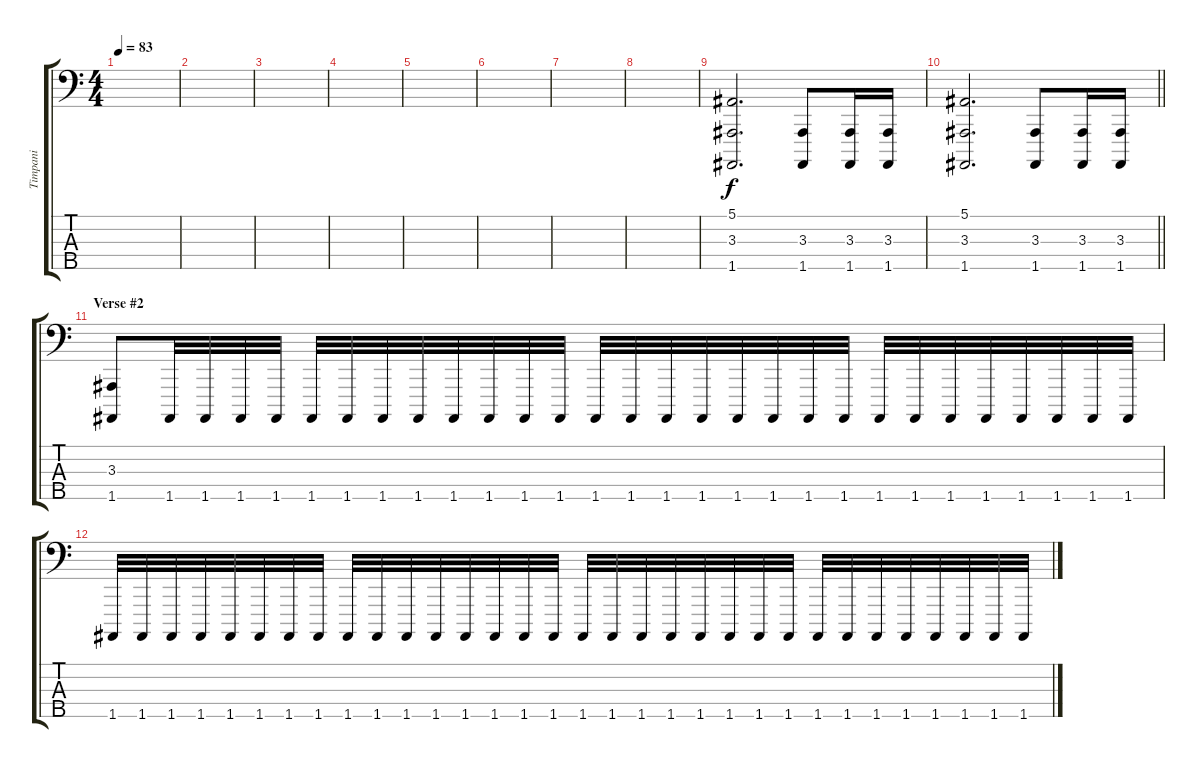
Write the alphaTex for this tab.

\track ("Timpani" "Timpani") {instrument timpani}
\staff {score tabs}
\tuning (F2 C2 G1 D1 A0) {hide}
\ts (4 4)
\tempo 83
\clef f4
\ks c
|
|
|
|
|
|
|
|
(5.1 3.3 1.5).2{d} (3.3 1.5).8 (3.3 1.5).16 (3.3 1.5).16 |
\barLineRight lightlight
(5.1 3.3 1.5).2{d} (3.3 1.5).8 (3.3 1.5).16 (3.3 1.5).16 |
\section ("" "Verse #2")
(3.3 1.5).8 1.5.32{volume 6} 1.5.32 1.5.32 1.5.32 1.5.32 1.5.32 1.5.32 1.5.32 1.5.32 1.5.32 1.5.32 1.5.32 1.5.32 1.5.32 1.5.32 1.5.32 1.5.32 1.5.32 1.5.32 1.5.32 1.5.32 1.5.32 1.5.32 1.5.32 1.5.32 1.5.32 1.5.32 1.5.32 |
1.5.32{volume 0} 1.5.32 1.5.32 1.5.32 1.5.32 1.5.32 1.5.32 1.5.32 1.5.32 1.5.32 1.5.32 1.5.32 1.5.32 1.5.32 1.5.32 1.5.32 1.5.32 1.5.32 1.5.32 1.5.32 1.5.32 1.5.32 1.5.32 1.5.32 1.5.32 1.5.32 1.5.32 1.5.32 1.5.32 1.5.32 1.5.32 1.5.32
